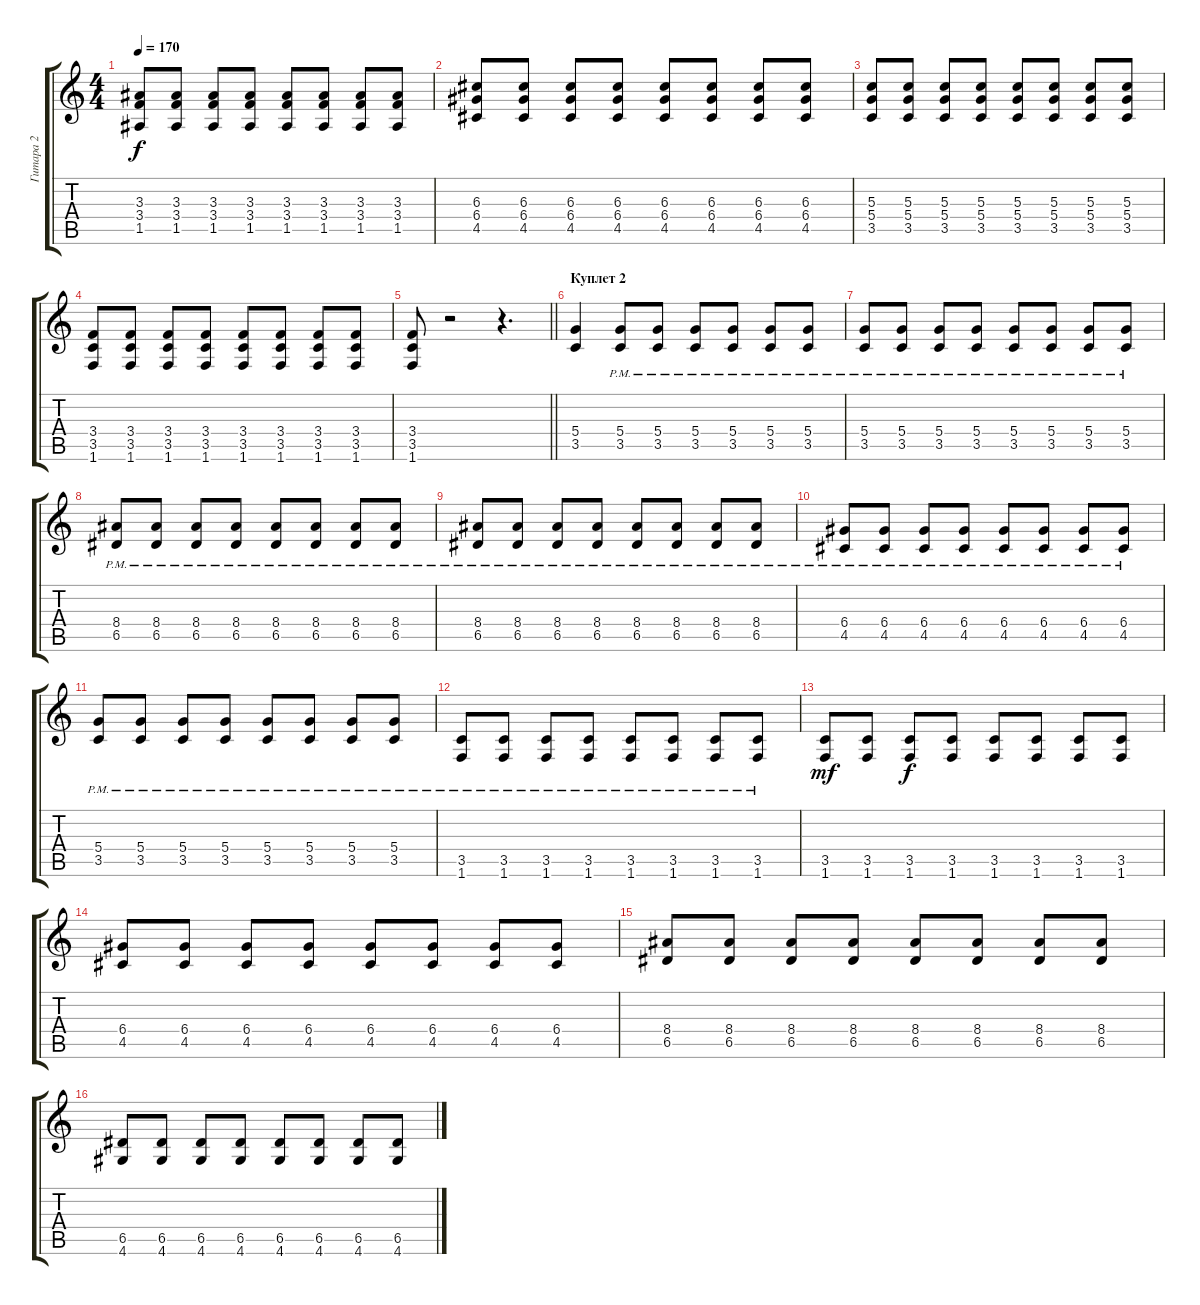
\track ("Гитара 2" "Гитара 2") {instrument overdrivenguitar}
\staff {score tabs}
\tuning (E4 B3 G3 D3 A2 E2) {hide}
\ts (4 4)
\tempo 170
\clef g2
\ks c
(3.3 3.4 1.5).8{dy f} (3.3 3.4 1.5).8 (3.3 3.4 1.5).8 (3.3 3.4 1.5).8 (3.3 3.4 1.5).8 (3.3 3.4 1.5).8 (3.3 3.4 1.5).8 (3.3 3.4 1.5).8 |
(6.3 6.4 4.5).8 (6.3 6.4 4.5).8 (6.3 6.4 4.5).8 (6.3 6.4 4.5).8 (6.3 6.4 4.5).8 (6.3 6.4 4.5).8 (6.3 6.4 4.5).8 (6.3 6.4 4.5).8 |
(5.3 5.4 3.5).8 (5.3 5.4 3.5).8 (5.3 5.4 3.5).8 (5.3 5.4 3.5).8 (5.3 5.4 3.5).8 (5.3 5.4 3.5).8 (5.3 5.4 3.5).8 (5.3 5.4 3.5).8 |
(3.4 3.5 1.6).8 (3.4 3.5 1.6).8 (3.4 3.5 1.6).8 (3.4 3.5 1.6).8 (3.4 3.5 1.6).8 (3.4 3.5 1.6).8 (3.4 3.5 1.6).8 (3.4 3.5 1.6).8 |
\barLineRight lightlight
(3.4 3.5 1.6).8 r.2 r.4{d} |
\section ("" "Куплет 2")
(5.4 3.5).4 (5.4{pm} 3.5{pm}).8 (5.4{pm} 3.5{pm}).8 (5.4{pm} 3.5{pm}).8 (5.4{pm} 3.5{pm}).8 (5.4{pm} 3.5{pm}).8 (5.4{pm} 3.5{pm}).8 |
(5.4{pm} 3.5{pm}).8 (5.4{pm} 3.5{pm}).8 (5.4{pm} 3.5{pm}).8 (5.4{pm} 3.5{pm}).8 (5.4{pm} 3.5{pm}).8 (5.4{pm} 3.5{pm}).8 (5.4{pm} 3.5{pm}).8 (5.4{pm} 3.5{pm}).8 |
(8.4{pm} 6.5{pm}).8 (8.4{pm} 6.5{pm}).8 (8.4{pm} 6.5{pm}).8 (8.4{pm} 6.5{pm}).8 (8.4{pm} 6.5{pm}).8 (8.4{pm} 6.5{pm}).8 (8.4{pm} 6.5{pm}).8 (8.4{pm} 6.5{pm}).8 |
(8.4{pm} 6.5{pm}).8 (8.4{pm} 6.5{pm}).8 (8.4{pm} 6.5{pm}).8 (8.4{pm} 6.5{pm}).8 (8.4{pm} 6.5{pm}).8 (8.4{pm} 6.5{pm}).8 (8.4{pm} 6.5{pm}).8 (8.4{pm} 6.5{pm}).8 |
(6.4{pm} 4.5{pm}).8 (6.4{pm} 4.5{pm}).8 (6.4{pm} 4.5{pm}).8 (6.4{pm} 4.5{pm}).8 (6.4{pm} 4.5{pm}).8 (6.4{pm} 4.5{pm}).8 (6.4{pm} 4.5{pm}).8 (6.4{pm} 4.5{pm}).8 |
(5.4{pm} 3.5{pm}).8 (5.4{pm} 3.5{pm}).8 (5.4{pm} 3.5{pm}).8 (5.4{pm} 3.5{pm}).8 (5.4{pm} 3.5{pm}).8 (5.4{pm} 3.5{pm}).8 (5.4{pm} 3.5{pm}).8 (5.4{pm} 3.5{pm}).8 |
(3.5{pm} 1.6{pm}).8 (3.5{pm} 1.6{pm}).8 (3.5{pm} 1.6{pm}).8 (3.5{pm} 1.6{pm}).8 (3.5{pm} 1.6{pm}).8 (3.5{pm} 1.6{pm}).8 (3.5{pm} 1.6{pm}).8 (3.5{pm} 1.6{pm}).8 |
(3.5 1.6).8{dy mf} (3.5 1.6).8 (3.5 1.6).8{dy f} (3.5 1.6).8 (3.5 1.6).8 (3.5 1.6).8 (3.5 1.6).8 (3.5 1.6).8 |
(6.4 4.5).8 (6.4 4.5).8 (6.4 4.5).8 (6.4 4.5).8 (6.4 4.5).8 (6.4 4.5).8 (6.4 4.5).8 (6.4 4.5).8 |
(8.4 6.5).8 (8.4 6.5).8 (8.4 6.5).8 (8.4 6.5).8 (8.4 6.5).8 (8.4 6.5).8 (8.4 6.5).8 (8.4 6.5).8 |
(6.5 4.6).8 (6.5 4.6).8 (6.5 4.6).8 (6.5 4.6).8 (6.5 4.6).8 (6.5 4.6).8 (6.5 4.6).8 (6.5 4.6).8
